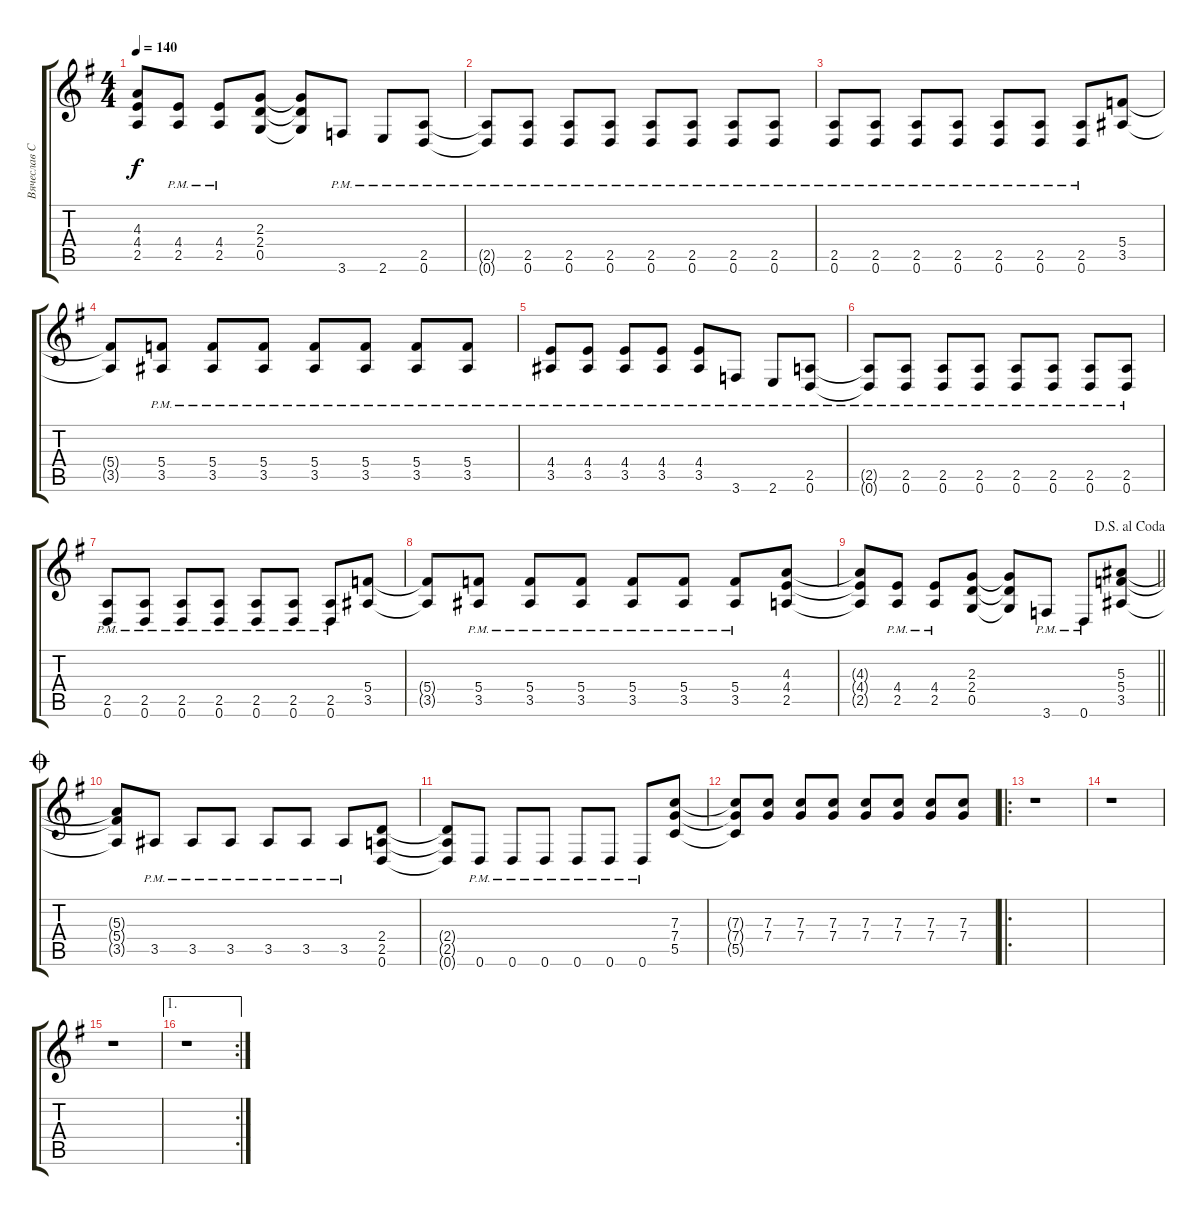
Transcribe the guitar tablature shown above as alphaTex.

\track ("Вячеслав Селин" "Вячеслав С") {instrument distortionguitar}
\staff {score tabs}
\tuning (D4 A3 F3 C3 G2 D2) {hide}
\ts (4 4)
\tempo 140
\clef g2
\ks g
(4.3{t} 4.4{t} 2.5{t}).8{dy f} (4.4{pm} 2.5{pm}).8 (4.4{pm} 2.5{pm}).8 (2.3 2.4 0.5).8 (2.3{t} 2.4{t} 0.5{t}).8 3.6{pm}.8 2.6{pm}.8 (2.5{pm} 0.6{pm}).8 |
(2.5{pm t} 0.6{pm t}).8 (2.5{pm} 0.6{pm}).8 (2.5{pm} 0.6{pm}).8 (2.5{pm} 0.6{pm}).8 (2.5{pm} 0.6{pm}).8 (2.5{pm} 0.6{pm}).8 (2.5{pm} 0.6{pm}).8 (2.5{pm} 0.6{pm}).8 |
(2.5{pm} 0.6{pm}).8 (2.5{pm} 0.6{pm}).8 (2.5{pm} 0.6{pm}).8 (2.5{pm} 0.6{pm}).8 (2.5{pm} 0.6{pm}).8 (2.5{pm} 0.6{pm}).8 (2.5{pm} 0.6{pm}).8 (5.4 3.5).8 |
(5.4{t} 3.5{t}).8 (5.4{pm} 3.5{pm}).8 (5.4{pm} 3.5{pm}).8 (5.4{pm} 3.5{pm}).8 (5.4{pm} 3.5{pm}).8 (5.4{pm} 3.5{pm}).8 (5.4{pm} 3.5{pm}).8 (5.4{pm} 3.5{pm}).8 |
(4.4{pm} 3.5{pm}).8 (4.4{pm} 3.5{pm}).8 (4.4{pm} 3.5{pm}).8 (4.4{pm} 3.5{pm}).8 (4.4{pm} 3.5{pm}).8 3.6{pm}.8 2.6{pm}.8 (2.5{pm} 0.6{pm}).8 |
(2.5{pm t} 0.6{pm t}).8 (2.5{pm} 0.6{pm}).8 (2.5{pm} 0.6{pm}).8 (2.5{pm} 0.6{pm}).8 (2.5{pm} 0.6{pm}).8 (2.5{pm} 0.6{pm}).8 (2.5{pm} 0.6{pm}).8 (2.5{pm} 0.6{pm}).8 |
(2.5{pm} 0.6{pm}).8 (2.5{pm} 0.6{pm}).8 (2.5{pm} 0.6{pm}).8 (2.5{pm} 0.6{pm}).8 (2.5{pm} 0.6{pm}).8 (2.5{pm} 0.6{pm}).8 (2.5{pm} 0.6{pm}).8 (5.4 3.5).8 |
(5.4{t} 3.5{t}).8 (5.4{pm} 3.5{pm}).8 (5.4{pm} 3.5{pm}).8 (5.4{pm} 3.5{pm}).8 (5.4{pm} 3.5{pm}).8 (5.4{pm} 3.5{pm}).8 (5.4{pm} 3.5{pm}).8 (4.3 4.4 2.5).8 |
\jump dalsegnoalcoda
\barLineRight lightlight
(4.3{t} 4.4{t} 2.5{t}).8 (4.4{pm} 2.5{pm}).8 (4.4{pm} 2.5{pm}).8 (2.3 2.4 0.5).8 (2.3{t} 2.4{t} 0.5{t}).8 3.6{pm}.8 0.6{pm}.8 (5.3 5.4 3.5).8 |
\jump coda
(5.3{t} 5.4{t} 3.5{t}).8 3.5{pm}.8 3.5{pm}.8 3.5{pm}.8 3.5{pm}.8 3.5{pm}.8 3.5{pm}.8 (2.4 2.5 0.6).8 |
(2.4{t} 2.5{t} 0.6{t}).8 0.6{pm}.8 0.6{pm}.8 0.6{pm}.8 0.6{pm}.8 0.6{pm}.8 0.6{pm}.8 (7.3 7.4 5.5).8 |
(7.3{t} 7.4{t} 5.5{t}).8 (7.3 7.4).8 (7.3 7.4).8 (7.3 7.4).8 (7.3 7.4).8 (7.3 7.4).8 (7.3 7.4).8 (7.3 7.4).8 |
\ro
r.1 |
r.1 |
r.1 |
\ae 1
\rc 2
r.1
